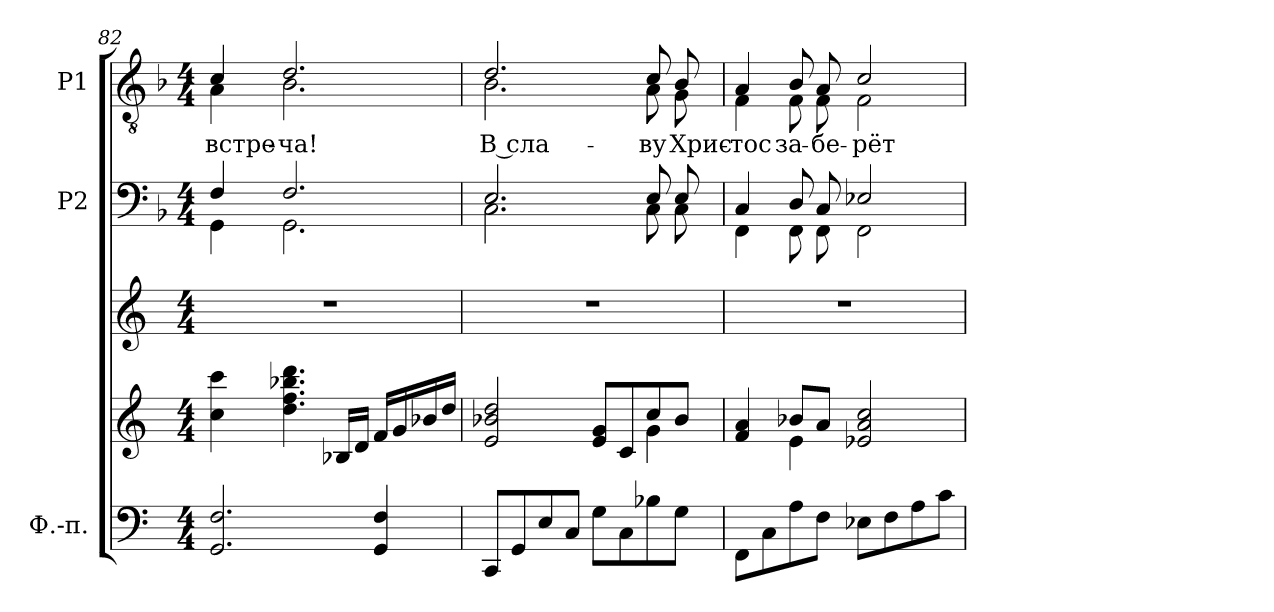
**kern	**kern	**kern	**kern	**kern	**text
*part3	*part3	*part3	*part2	*part1	*part1
*staff5	*staff4	*staff3	*staff2	*staff1	*staff1
*I"Ф.-п.	*	*	*I"P2	*I"P1	*
*clefF4	*clefG2	*clefG2	*clefF4	*clefGv2	*
*	*	*	*	*ITrd7c12	*
*k[]	*k[]	*k[]	*k[b-]	*k[b-]	*
*C:	*C:	*C:	*F:	*F:	*
*M4/4	*M4/4	*M4/4	*M4/4	*M4/4	*
=82	=82	=82	=82	=82	=82
*	*	*	*^	*	*
!	!	!	!	!	!	!LO:LY:b:color=#000000
*	*	*	*	*	*^	*
2.GGi/ 2.Fi	4cci\ 4ccci	1r	4Fi/	4GGi\	4Ci/	4AAi\	встре-
!	!	!	!	!	!	!	!LO:LY:b:color=#000000
.	4.ddi\ 4.ffi 4.bb-i 4.dddi	.	2.Fi/	2.GGi\	2.Di/	2.BB-i\	-ча!
.	16B-i/LL	.	.	.	.	.	.
.	16di/JJ	.	.	.	.	.	.
4GGi/ 4Fi	16fi/LL	.	.	.	.	.	.
.	16gi/	.	.	.	.	.	.
.	16b-i/	.	.	.	.	.	.
.	16ddi/JJ	.	.	.	.	.	.
!!LO:LB:g=z	!!
=83	=83	=83	=83	=83	=83	=83	=83
*	*^	*	*	*	*	*	*
!	!	!	!	!	!	!	!	!LO:LY:b:color=#000000
8CCi/L	2ei/ 2b-i 2ddi	2ryy	1r	2.Ei/	2.Ci\	2.Di/	2.BB-i\	В сла-
8GGi/	.	.	.	.	.	.	.	.
8Ei/	.	.	.	.	.	.	.	.
8Ci/J	.	.	.	.	.	.	.	.
8Gi\L	8ei/ 8giL	4ryy	.	.	.	.	.	.
8Ci\	8ci/	.	.	.	.	.	.	.
!	!	!	!	!	!	!	!	!LO:LY:b:color=#000000
8B-i\	8cci/	4gi\	.	8Ei/	8Ci\	8Ci/	8AAi\	-ву
!	!	!	!	!	!	!	!	!LO:LY:b:color=#000000
8Gi\J	8b-i/J	.	.	8Ei/	8Ci\	8BB-i/	8GGi\	Хрис-
=84	=84	=84	=84	=84	=84	=84	=84	=84
!	!	!	!	!	!	!	!	!LO:LY:b:color=#000000
8FFi\L	4fi/ 4ai	4ryy	1r	4Ci/	4FFi\	4AAi/	4FFi\	-тос
8Ci\	.	.	.	.	.	.	.	.
!	!	!	!	!	!	!	!	!LO:LY:b:color=#000000
8Ai\	8b-i/L	4ei\	.	8Di/	8FFi\	8BB-i/	8FFi\	за-
!	!	!	!	!	!	!	!	!LO:LY:b:color=#000000
8Fi\J	8ai/J	.	.	8Ci/	8FFi\	8AAi/	8FFi\	-бе-
!	!	!	!	!	!	!	!	!LO:LY:b:color=#000000
8E-Xi\L	2e-Xi/ 2ai 2cci	2ryy	.	2E-Xi/	2FFi\	2Ci/	2FFi\	-рёт
8Fi\	.	.	.	.	.	.	.	.
8Ai\	.	.	.	.	.	.	.	.
8ci\J	.	.	.	.	.	.	.	.
*	*	*	*	*v	*v	*	*	*
*	*v	*v	*	*	*v	*v	*
=	=	=	=	=	=
*-	*-	*-	*-	*-	*-
